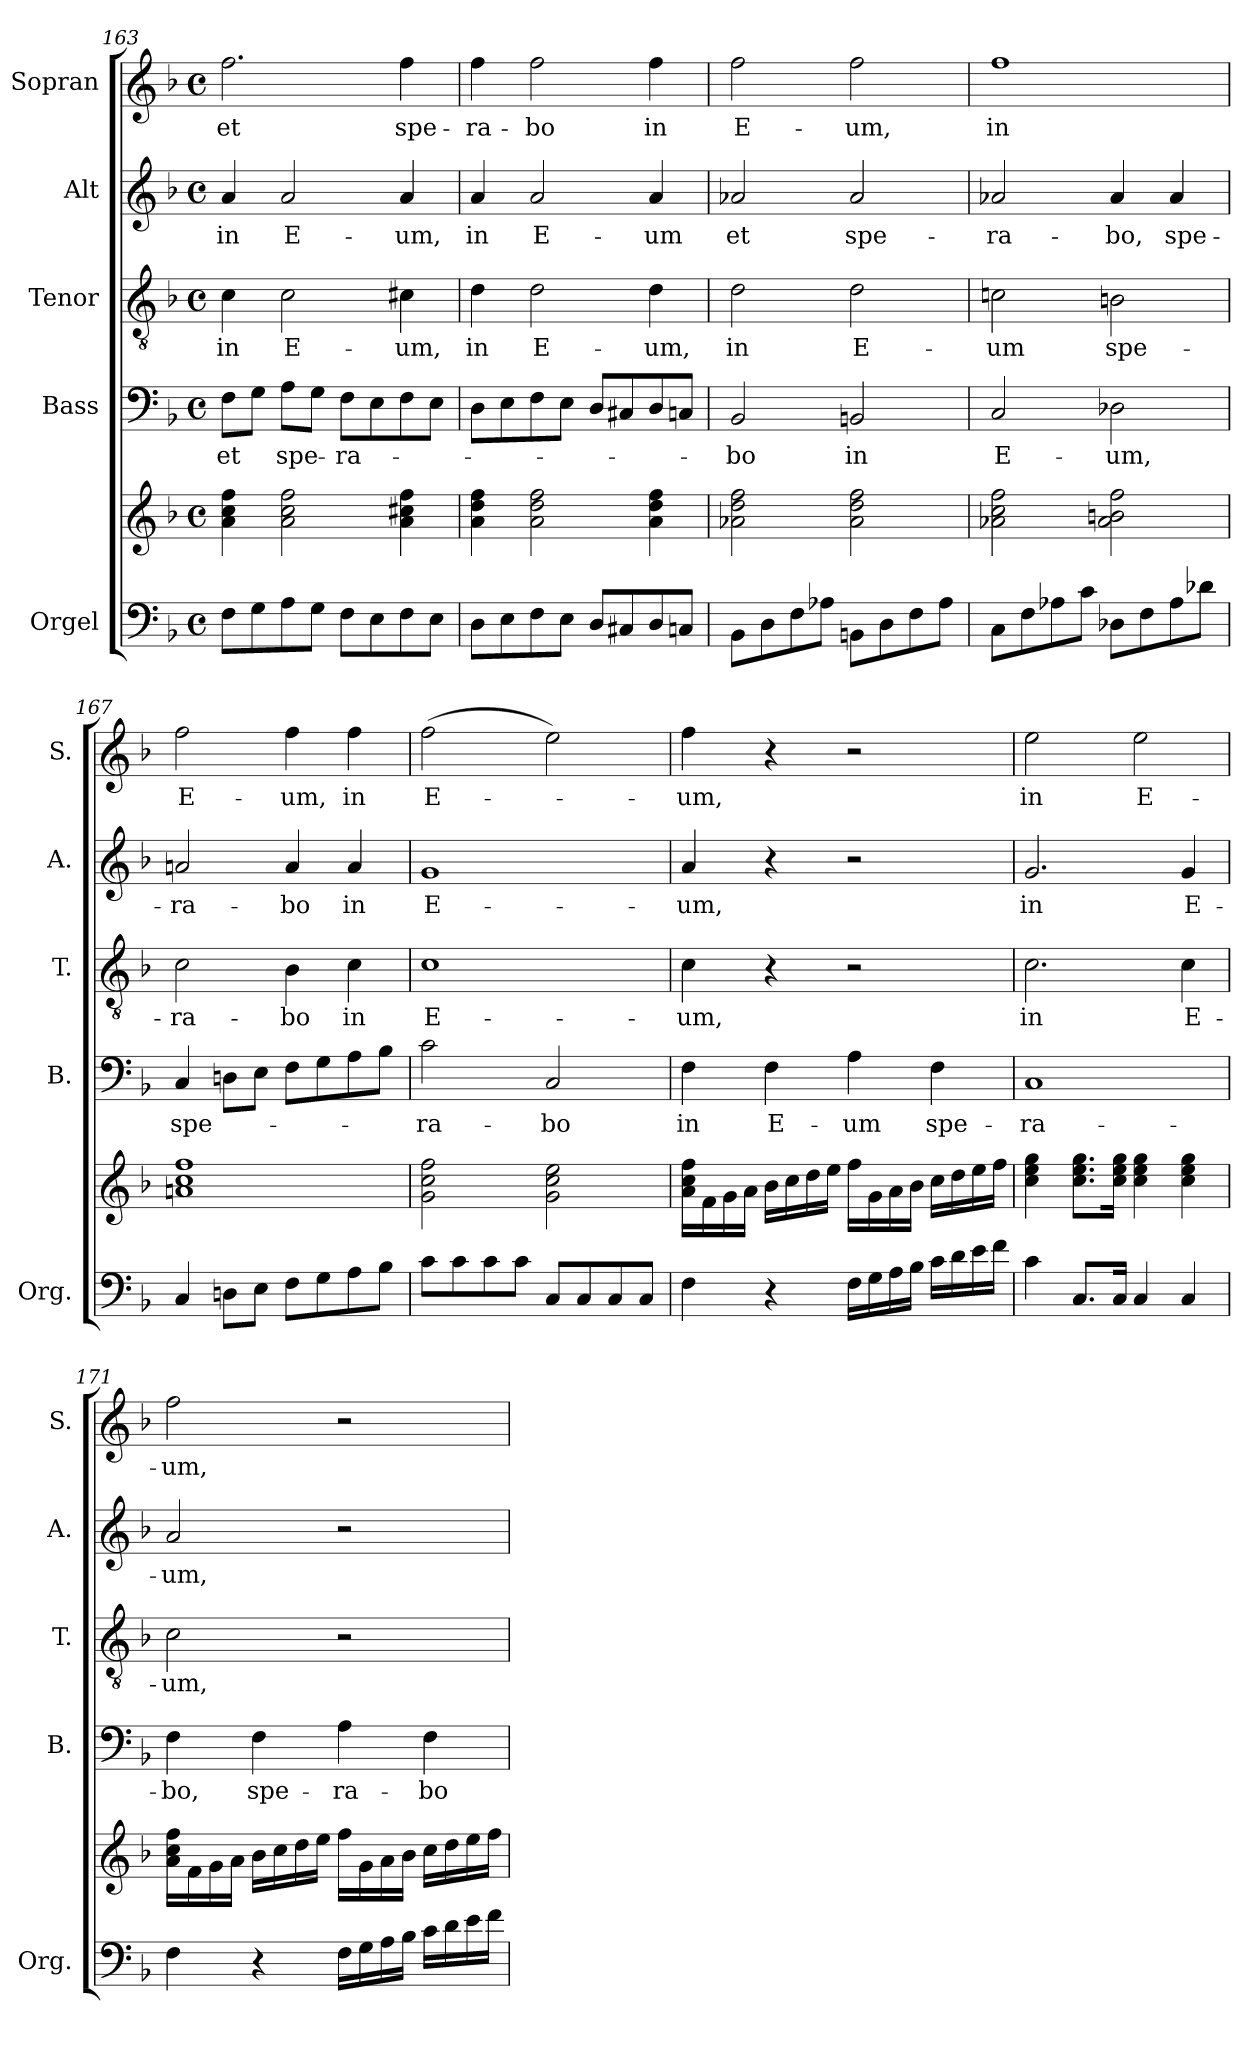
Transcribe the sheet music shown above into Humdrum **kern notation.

**kern	**kern	**kern	**text	**kern	**text	**kern	**text	**kern	**text
*part5	*part5	*part4	*part4	*part3	*part3	*part2	*part2	*part1	*part1
*staff6	*staff5	*staff4	*staff4	*staff3	*staff3	*staff2	*staff2	*staff1	*staff1
*I"Orgel	*	*I"Bass	*	*I"Tenor	*	*I"Alt	*	*I"Sopran	*
*I'Org.	*	*I'B.	*	*I'T.	*	*I'A.	*	*I'S.	*
!!LO:LB:g=z
*clefF4	*clefG2	*clefF4	*	*clefGv2	*	*clefG2	*	*clefG2	*
*k[b-]	*k[b-]	*k[b-]	*	*k[b-]	*	*k[b-]	*	*k[b-]	*
*F:	*F:	*F:	*	*F:	*	*F:	*	*F:	*
*M4/4	*M4/4	*M4/4	*	*M4/4	*	*M4/4	*	*M4/4	*
*met(c)	*met(c)	*met(c)	*	*met(c)	*	*met(c)	*	*met(c)	*
=163	=163	=163	=163	=163	=163	=163	=163	=163	=163
!	!	!	!LO:LY:b	!	!LO:LY:b	!	!LO:LY:b	!	!LO:LY:b
8F\L	4a\ 4cc\ 4ff\	8F\L	et	4c\	in	4a/	in	2.ff\	et
8G\	.	8G\J	.	.	.	.	.	.	.
!	!	!	!LO:LY:b	!	!LO:LY:b	!	!LO:LY:b	!	!
8A\	2a\ 2cc\ 2ff\	8A\L	spe-	2c\	E-	2a/	E-	.	.
8G\J	.	8G\J	.	.	.	.	.	.	.
!	!	!	!LO:LY:b	!	!	!	!	!	!
8F\L	.	8F\L	-ra-	.	.	.	.	.	.
8E\	.	8E\	.	.	.	.	.	.	.
!	!	!	!	!	!LO:LY:b	!	!LO:LY:b	!	!LO:LY:b
8F\	4a\ 4cc#X\ 4ff\	8F\	.	4c#X\	-um,	4a/	-um,	4ff\	spe-
8E\J	.	8E\J	.	.	.	.	.	.	.
=164	=164	=164	=164	=164	=164	=164	=164	=164	=164
!	!	!	!	!	!LO:LY:b	!	!LO:LY:b	!	!LO:LY:b
8D\L	4a\ 4dd\ 4ff\	8D\L	.	4d\	in	4a/	in	4ff\	-ra-
8E\	.	8E\	.	.	.	.	.	.	.
!	!	!	!	!	!LO:LY:b	!	!LO:LY:b	!	!LO:LY:b
8F\	2a\ 2dd\ 2ff\	8F\	.	2d\	E-	2a/	E-	2ff\	-bo
8E\J	.	8E\J	.	.	.	.	.	.	.
8D/L	.	8D/L	.	.	.	.	.	.	.
8C#X/	.	8C#X/	.	.	.	.	.	.	.
!	!	!	!	!	!LO:LY:b	!	!LO:LY:b	!	!LO:LY:b
8D/	4a\ 4dd\ 4ff\	8D/	.	4d\	-um,	4a/	-um	4ff\	in
8Cn/J	.	8Cn/J	.	.	.	.	.	.	.
=165	=165	=165	=165	=165	=165	=165	=165	=165	=165
!	!	!	!LO:LY:b	!	!LO:LY:b	!	!LO:LY:b	!	!LO:LY:b
8BB-\L	2a-X\ 2dd\ 2ff\	2BB-/	-bo	2d\	in	2a-X/	et	2ff\	E-
8D\	.	.	.	.	.	.	.	.	.
8F\	.	.	.	.	.	.	.	.	.
8A-X\J	.	.	.	.	.	.	.	.	.
!	!	!	!LO:LY:b	!	!LO:LY:b	!	!LO:LY:b	!	!LO:LY:b
8BBn\L	2a-\ 2dd\ 2ff\	2BBn/	in	2d\	E-	2a-/	spe-	2ff\	-um,
8D\	.	.	.	.	.	.	.	.	.
8F\	.	.	.	.	.	.	.	.	.
8A-\J	.	.	.	.	.	.	.	.	.
=166	=166	=166	=166	=166	=166	=166	=166	=166	=166
!	!	!	!LO:LY:b	!	!LO:LY:b	!	!LO:LY:b	!	!LO:LY:b
8C\L	2a-X\ 2cc\ 2ff\	2C/	E-	2cn\	-um	2a-X/	-ra-	1ff	in
8F\	.	.	.	.	.	.	.	.	.
8A-X\	.	.	.	.	.	.	.	.	.
8c\J	.	.	.	.	.	.	.	.	.
!	!	!	!LO:LY:b	!	!LO:LY:b	!	!LO:LY:b	!	!
8D-X\L	2a-\ 2bn\ 2ff\	2D-X\	-um,	2Bn\	spe-	4a-/	-bo,	.	.
8F\	.	.	.	.	.	.	.	.	.
!	!	!	!	!	!	!	!LO:LY:b	!	!
8A-\	.	.	.	.	.	4a-/	spe-	.	.
8d-X\J	.	.	.	.	.	.	.	.	.
=167	=167	=167	=167	=167	=167	=167	=167	=167	=167
!	!	!	!LO:LY:b	!	!LO:LY:b	!	!LO:LY:b	!	!LO:LY:b
4C/	1an 1cc 1ff	4C/	spe-	2c\	-ra-	2an/	-ra-	2ff\	E-
8Dn\L	.	8Dn\L	.	.	.	.	.	.	.
8E\J	.	8E\J	.	.	.	.	.	.	.
!	!	!	!	!	!LO:LY:b	!	!LO:LY:b	!	!LO:LY:b
8F\L	.	8F\L	.	4B-\	-bo	4a/	-bo	4ff\	-um,
8G\	.	8G\	.	.	.	.	.	.	.
!	!	!	!	!	!LO:LY:b	!	!LO:LY:b	!	!LO:LY:b
8A\	.	8A\	.	4c\	in	4a/	in	4ff\	in
8B-\J	.	8B-\J	.	.	.	.	.	.	.
!!LO:PB:g=z
=168	=168	=168	=168	=168	=168	=168	=168	=168	=168
!	!	!	!LO:LY:b	!	!LO:LY:b	!	!LO:LY:b	!	!LO:LY:b
8c\L	2g\ 2cc\ 2ff\	2c\	-ra-	1c	E-	1g	E-	(>2ff\	E-
8c\	.	.	.	.	.	.	.	.	.
8c\	.	.	.	.	.	.	.	.	.
8c\J	.	.	.	.	.	.	.	.	.
!	!	!	!LO:LY:b	!	!	!	!	!	!
8C/L	2g\ 2cc\ 2ee\	2C/	-bo	.	.	.	.	2ee\)	.
8C/	.	.	.	.	.	.	.	.	.
8C/	.	.	.	.	.	.	.	.	.
8C/J	.	.	.	.	.	.	.	.	.
=169	=169	=169	=169	=169	=169	=169	=169	=169	=169
!	!	!	!LO:LY:b	!	!LO:LY:b	!	!LO:LY:b	!	!LO:LY:b
4F\	16a\ 16cc\ 16ff\LL	4F\	in	4c\	-um,	4a/	-um,	4ff\	-um,
.	16f\	.	.	.	.	.	.	.	.
.	16g\	.	.	.	.	.	.	.	.
.	16a\JJ	.	.	.	.	.	.	.	.
!	!	!	!LO:LY:b	!	!	!	!	!	!
4r	16b-\LL	4F\	E-	4r	.	4r	.	4r	.
.	16cc\	.	.	.	.	.	.	.	.
.	16dd\	.	.	.	.	.	.	.	.
.	16ee\JJ	.	.	.	.	.	.	.	.
!	!	!	!LO:LY:b	!	!	!	!	!	!
16F\LL	16ff\LL	4A\	-um	2r	.	2r	.	2r	.
16G\	16g\	.	.	.	.	.	.	.	.
16A\	16a\	.	.	.	.	.	.	.	.
16B-\JJ	16b-\JJ	.	.	.	.	.	.	.	.
!	!	!	!LO:LY:b	!	!	!	!	!	!
16c\LL	16cc\LL	4F\	spe-	.	.	.	.	.	.
16d\	16dd\	.	.	.	.	.	.	.	.
16e\	16ee\	.	.	.	.	.	.	.	.
16f\JJ	16ff\JJ	.	.	.	.	.	.	.	.
=170	=170	=170	=170	=170	=170	=170	=170	=170	=170
!	!	!	!LO:LY:b	!	!LO:LY:b	!	!LO:LY:b	!	!LO:LY:b
4c\	4cc\ 4ee\ 4gg\	1C	-ra-	2.c\	in	2.g/	in	2ee\	in
8.C/L	8.cc\ 8.ee\ 8.gg\L	.	.	.	.	.	.	.	.
16C/Jk	16cc\ 16ee\ 16gg\Jk	.	.	.	.	.	.	.	.
!	!	!	!	!	!	!	!	!	!LO:LY:b
4C/	4cc\ 4ee\ 4gg\	.	.	.	.	.	.	2ee\	E-
!	!	!	!	!	!LO:LY:b	!	!LO:LY:b	!	!
4C/	4cc\ 4ee\ 4gg\	.	.	4c\	E-	4g/	E-	.	.
=171	=171	=171	=171	=171	=171	=171	=171	=171	=171
!	!	!	!LO:LY:b	!	!LO:LY:b	!	!LO:LY:b	!	!LO:LY:b
4F\	16a\ 16cc\ 16ff\LL	4F\	-bo,	2c\	-um,	2a/	-um,	2ff\	-um,
.	16f\	.	.	.	.	.	.	.	.
.	16g\	.	.	.	.	.	.	.	.
.	16a\JJ	.	.	.	.	.	.	.	.
!	!	!	!LO:LY:b	!	!	!	!	!	!
4r	16b-\LL	4F\	spe-	.	.	.	.	.	.
.	16cc\	.	.	.	.	.	.	.	.
.	16dd\	.	.	.	.	.	.	.	.
.	16ee\JJ	.	.	.	.	.	.	.	.
!	!	!	!LO:LY:b	!	!	!	!	!	!
16F\LL	16ff\LL	4A\	-ra-	2r	.	2r	.	2r	.
16G\	16g\	.	.	.	.	.	.	.	.
16A\	16a\	.	.	.	.	.	.	.	.
16B-\JJ	16b-\JJ	.	.	.	.	.	.	.	.
!	!	!	!LO:LY:b	!	!	!	!	!	!
16c\LL	16cc\LL	4F\	-bo	.	.	.	.	.	.
16d\	16dd\	.	.	.	.	.	.	.	.
16e\	16ee\	.	.	.	.	.	.	.	.
16f\JJ	16ff\JJ	.	.	.	.	.	.	.	.
=	=	=	=	=	=	=	=	=	=
*-	*-	*-	*-	*-	*-	*-	*-	*-	*-
